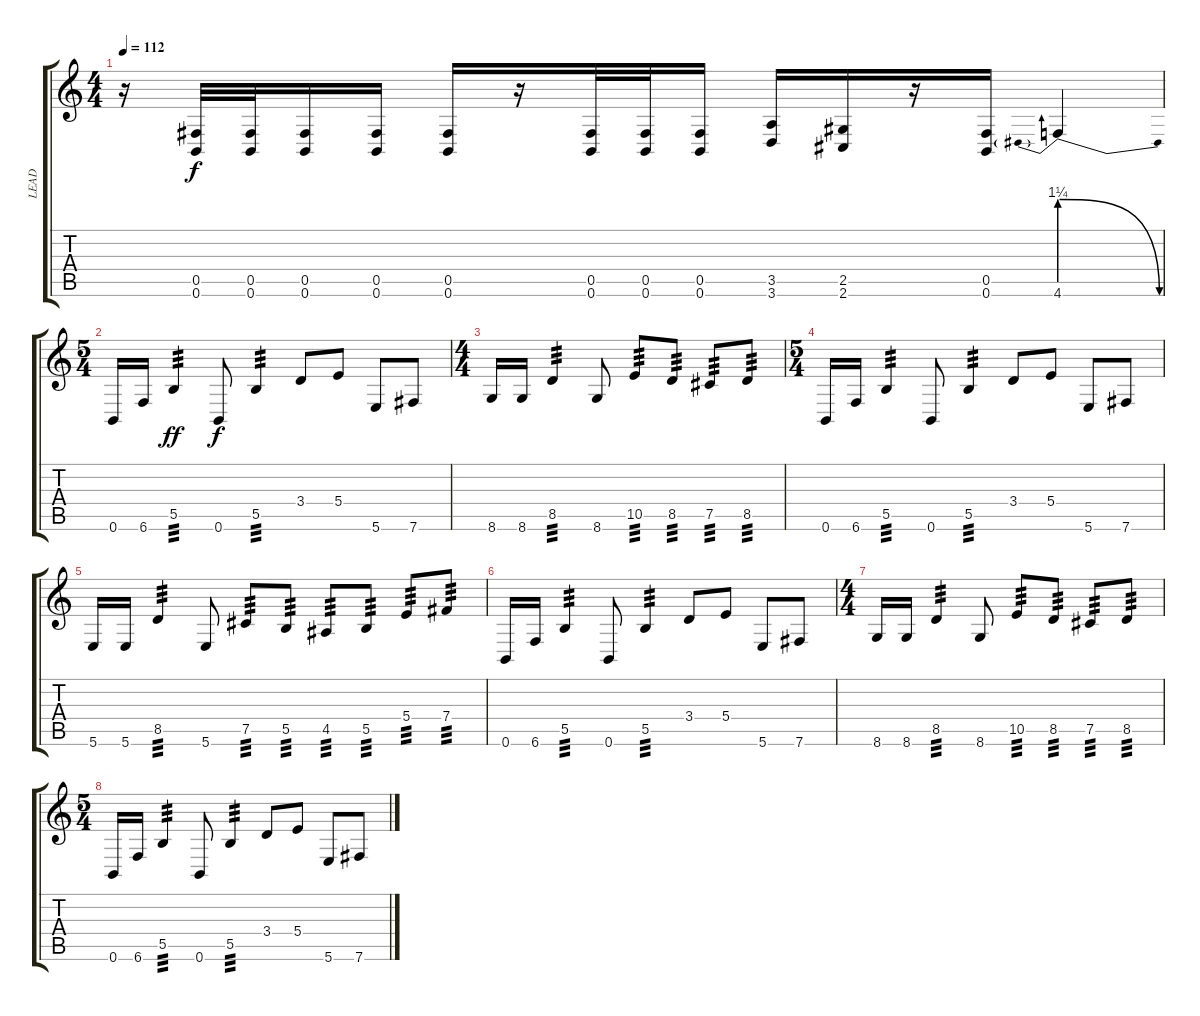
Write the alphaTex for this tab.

\track ("LEAD" "LEAD") {instrument distortionguitar}
\staff {score tabs}
\tuning (Db4 Ab3 E3 B2 Gb2 B1) {hide}
\ts (4 4)
\tempo 112
\clef g2
\ks c
r.16{dy f} (0.5 0.6).32 (0.5 0.6).32 (0.5 0.6).16 (0.5 0.6).16 (0.5 0.6).16 r.16 (0.5 0.6).32 (0.5 0.6).32 (0.5 0.6).16 (3.5 3.6).16 (2.5 2.6).16 r.16 (0.5 0.6).16 4.6{be (prebendrelease 0 5 60 0)}.4 |
\ts (5 4)
0.6.16 6.6.16 5.5.4{tp 3 dy ff} 0.6.8{dy f} 5.5.4{tp 3} 3.4.8 5.4.8 5.6.8 7.6.8 |
\ts (4 4)
8.6.16 8.6.16 8.5.4{tp 3} 8.6.8 10.5.8{tp 3} 8.5.8{tp 3} 7.5.8{tp 3} 8.5.8{tp 3} |
\ts (5 4)
0.6.16 6.6.16 5.5.4{tp 3} 0.6.8 5.5.4{tp 3} 3.4.8 5.4.8 5.6.8 7.6.8 |
5.6.16 5.6.16 8.5.4{tp 3} 5.6.8 7.5.8{tp 3} 5.5.8{tp 3} 4.5.8{tp 3} 5.5.8{tp 3} 5.4.8{tp 3} 7.4.8{tp 3} |
0.6.16 6.6.16 5.5.4{tp 3} 0.6.8 5.5.4{tp 3} 3.4.8 5.4.8 5.6.8 7.6.8 |
\ts (4 4)
8.6.16 8.6.16 8.5.4{tp 3} 8.6.8 10.5.8{tp 3} 8.5.8{tp 3} 7.5.8{tp 3} 8.5.8{tp 3} |
\ts (5 4)
0.6.16 6.6.16 5.5.4{tp 3} 0.6.8 5.5.4{tp 3} 3.4.8 5.4.8 5.6.8 7.6.8
